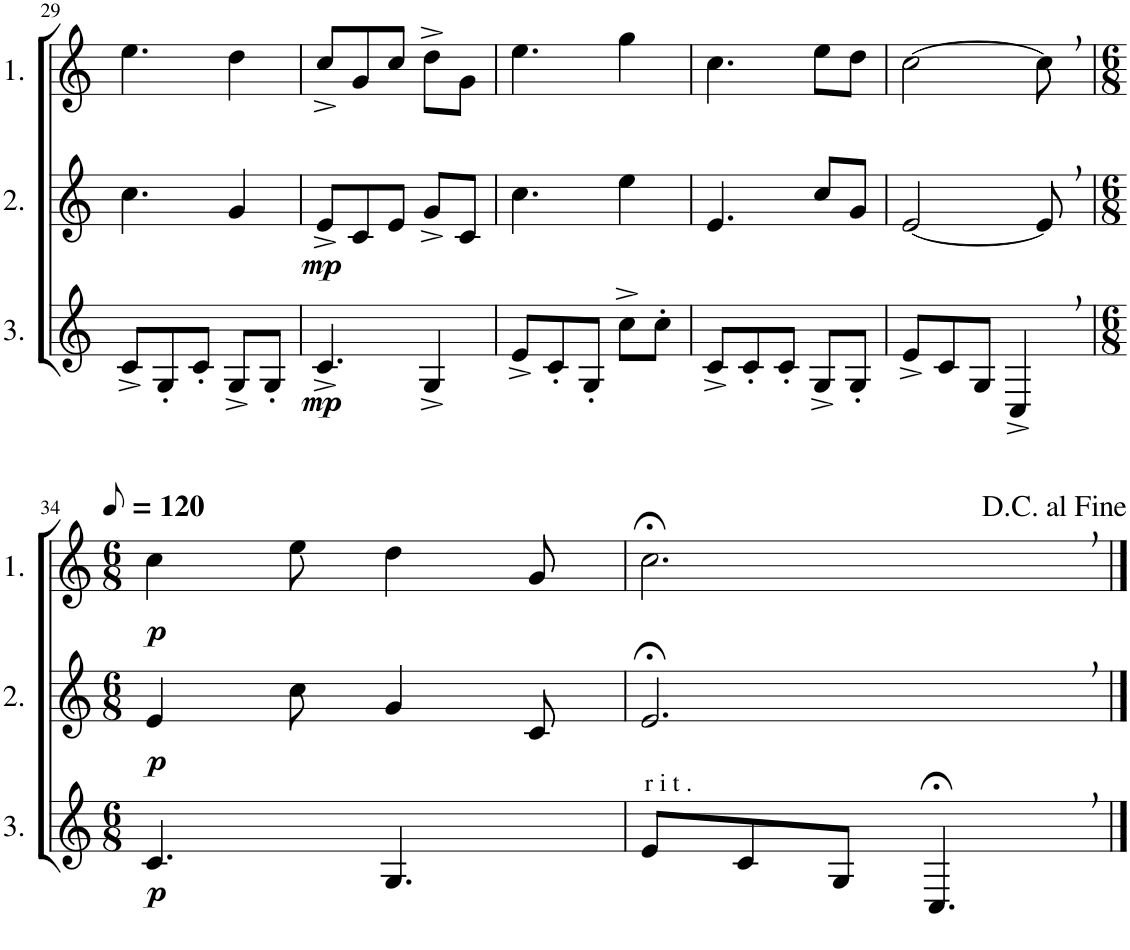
**kern	**dynam	**kern	**dynam	**kern	**dynam
*part3	*part3	*part2	*part2	*part1	*part1
*staff3	*staff3	*staff2	*staff2	*staff1	*staff1
*I"3.	*	*I"2.	*	*I"1.	*
!!LO:PB:g=z
*clefG2	*	*clefG2	*	*clefG2	*
*Trd4c7	*	*Trd4c7	*	*Trd4c7	*
*k[]	*	*k[]	*	*k[]	*
*M5/8	*	*M5/8	*	*M5/8	*
=29	=29	=29	=29	=29	=29
8c^/L	.	4.cc\	.	4.ee\	.
8G'/	.	.	.	.	.
8c'/J	.	.	.	.	.
8G^/L	.	4g/	.	4dd\	.
8G'/J	.	.	.	.	.
=30	=30	=30	=30	=30	=30
!	!LO:DY:b	!	!LO:DY:b	!	!
4.c^/	mp	8e^/L	mp	8cc^/L	.
.	.	8c/	.	8g/	.
.	.	8e/J	.	8cc/J	.
4G^/	.	8g^/L	.	8dd^\L	.
.	.	8c/J	.	8g\J	.
=31	=31	=31	=31	=31	=31
8e^/L	.	4.cc\	.	4.ee\	.
8c'/	.	.	.	.	.
8G'/J	.	.	.	.	.
8cc^\L	.	4ee\	.	4gg\	.
8cc'\J	.	.	.	.	.
=32	=32	=32	=32	=32	=32
8c^/L	.	4.e/	.	4.cc\	.
8c'/	.	.	.	.	.
8c'/J	.	.	.	.	.
8G^/L	.	8cc/L	.	8ee\L	.
8G'/J	.	8g/J	.	8dd\J	.
=33	=33	=33	=33	=33	=33
8e^/L	.	[2e/	.	[2cc\	.
8c/	.	.	.	.	.
8G/J	.	.	.	.	.
4C^,/	.	.	.	.	.
.	.	8e,/]	.	8cc,\]	.
!!LO:LB:g=z
=34	=34	=34	=34	=34	=34
*M6/8	*	*M6/8	*	*M6/8	*
*	*	*	*	*MM60	*
!	!LO:DY:b	!	!LO:DY:b	!	!LO:DY:b
4.c/	p	4e/	p	4cc\	p
.	.	8cc\	.	8ee\	.
4.G/	.	4g/	.	4dd\	.
.	.	8c/	.	8g/	.
=35	=35	=35	=35	=35	=35
!LO:TX:a:t=r i t .	!	!	!	!	!
8e/L	.	2.e;<,/	.	2.cc;<,\	.
8c/	.	.	.	.	.
8G/J	.	.	.	.	.
4.C;<,/	.	.	.	.	.
==	==	==	==	==	==
*-	*-	*-	*-	*-	*-
